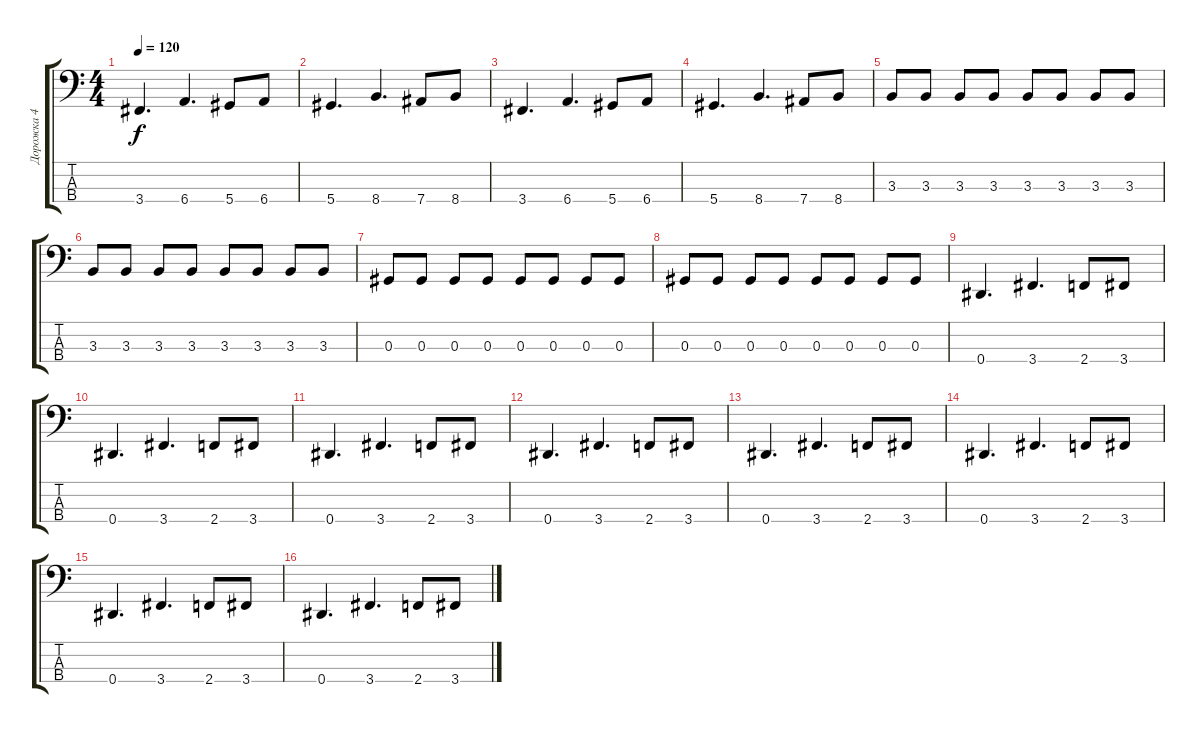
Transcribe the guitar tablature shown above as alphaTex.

\track ("Дорожка 4" "Дорожка 4") {instrument electricbassfinger}
\staff {score tabs}
\tuning (Gb2 Db2 Ab1 Eb1) {hide}
\ts (4 4)
\tempo 120
\clef f4
\ks c
3.4.4{d dy f} 6.4.4{d} 5.4.8 6.4.8 |
5.4.4{d} 8.4.4{d} 7.4.8 8.4.8 |
3.4.4{d} 6.4.4{d} 5.4.8 6.4.8 |
5.4.4{d} 8.4.4{d} 7.4.8 8.4.8 |
3.3.8 3.3.8 3.3.8 3.3.8 3.3.8 3.3.8 3.3.8 3.3.8 |
3.3.8 3.3.8 3.3.8 3.3.8 3.3.8 3.3.8 3.3.8 3.3.8 |
0.3.8 0.3.8 0.3.8 0.3.8 0.3.8 0.3.8 0.3.8 0.3.8 |
0.3.8 0.3.8 0.3.8 0.3.8 0.3.8 0.3.8 0.3.8 0.3.8 |
0.4.4{d} 3.4.4{d} 2.4.8 3.4.8 |
0.4.4{d} 3.4.4{d} 2.4.8 3.4.8 |
0.4.4{d} 3.4.4{d} 2.4.8 3.4.8 |
0.4.4{d} 3.4.4{d} 2.4.8 3.4.8 |
0.4.4{d} 3.4.4{d} 2.4.8 3.4.8 |
0.4.4{d} 3.4.4{d} 2.4.8 3.4.8 |
0.4.4{d} 3.4.4{d} 2.4.8 3.4.8 |
0.4.4{d} 3.4.4{d} 2.4.8 3.4.8
